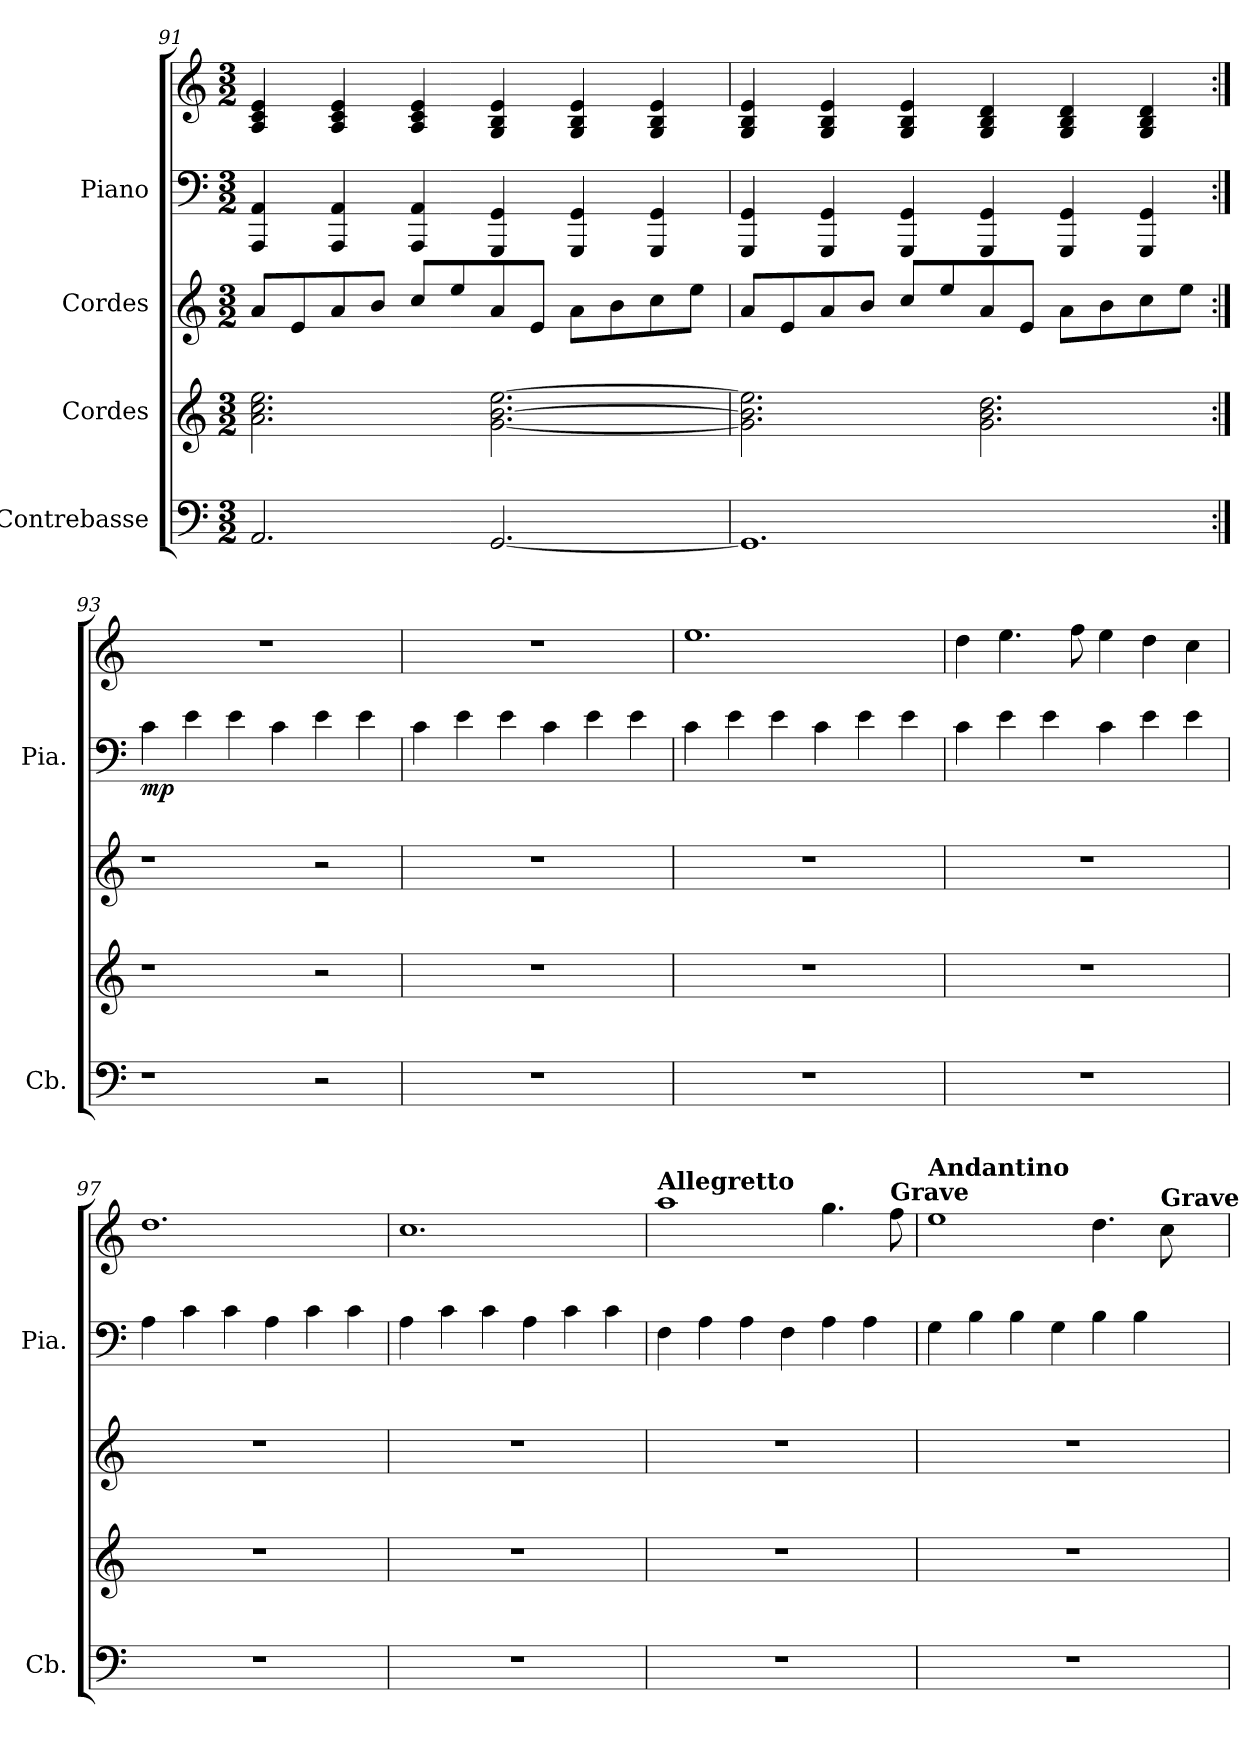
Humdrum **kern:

**kern	**kern	**kern	**kern	**kern	**dynam
*part4	*part3	*part2	*part1	*part1	*part1
*staff5	*staff4	*staff3	*staff2	*staff1	*staff1/2
*I"Contrebasse	*I"Cordes	*I"Cordes	*I"Piano	*	*
*I'Cb.	*	*	*I'Pia.	*	*
!!LO:LB:g=z
*clefF4	*clefG2	*clefG2	*clefF4	*clefG2	*
*ITrd7c12	*	*	*	*	*
*k[]	*k[]	*k[]	*k[]	*k[]	*
*M3/2	*M3/2	*M3/2	*M3/2	*M3/2	*
=91	=91	=91	=91	=91	=91
2.AAA/	2.a\ 2.cc\ 2.ee\	8a/L	4AAA/ 4AA/	4A/ 4c/ 4e/	.
.	.	8e/	.	.	.
.	.	8a/	4AAA/ 4AA/	4A/ 4c/ 4e/	.
.	.	8b/J	.	.	.
.	.	8cc/L	4AAA/ 4AA/	4A/ 4c/ 4e/	.
.	.	8ee/	.	.	.
[2.GGG/	[2.g\ [2.b\ [2.ee\	8a/	4GGG/ 4GG/	4G/ 4B/ 4e/	.
.	.	8e/J	.	.	.
.	.	8a\L	4GGG/ 4GG/	4G/ 4B/ 4e/	.
.	.	8b\	.	.	.
.	.	8cc\	4GGG/ 4GG/	4G/ 4B/ 4e/	.
.	.	8ee\J	.	.	.
=92	=92	=92	=92	=92	=92
1.GGG]	2.g\] 2.b\] 2.ee\]	8a/L	4GGG/ 4GG/	4G/ 4B/ 4e/	.
.	.	8e/	.	.	.
.	.	8a/	4GGG/ 4GG/	4G/ 4B/ 4e/	.
.	.	8b/J	.	.	.
.	.	8cc/L	4GGG/ 4GG/	4G/ 4B/ 4e/	.
.	.	8ee/	.	.	.
.	2.g\ 2.b\ 2.dd\	8a/	4GGG/ 4GG/	4G/ 4B/ 4d/	.
.	.	8e/J	.	.	.
.	.	8a\L	4GGG/ 4GG/	4G/ 4B/ 4d/	.
.	.	8b\	.	.	.
.	.	8cc\	4GGG/ 4GG/	4G/ 4B/ 4d/	.
.	.	8ee\J	.	.	.
=93:|!	=93:|!	=93:|!	=93:|!	=93:|!	=93:|!
!	!	!	!	!	!LO:DY:b=2
1r	1r	1r	4c\	1.r	mp
.	.	.	4e\	.	.
.	.	.	4e\	.	.
.	.	.	4c\	.	.
2r	2r	2r	4e\	.	.
.	.	.	4e\	.	.
=94	=94	=94	=94	=94	=94
1.r	1.r	1.r	4c\	1.r	.
.	.	.	4e\	.	.
.	.	.	4e\	.	.
.	.	.	4c\	.	.
.	.	.	4e\	.	.
.	.	.	4e\	.	.
!!LO:PB:g=z
=95	=95	=95	=95	=95	=95
!	!	!	!	!	!LO:DY:b=2
!	!	!	!	!	!LO:DY:n=1:b
1.r	1.r	1.r	4c\	1.ee	mp p
.	.	.	4e\	.	.
.	.	.	4e\	.	.
.	.	.	4c\	.	.
.	.	.	4e\	.	.
.	.	.	4e\	.	.
=96	=96	=96	=96	=96	=96
1.r	1.r	1.r	4c\	4dd\	.
.	.	.	4e\	4.ee\	.
.	.	.	4e\	.	.
.	.	.	.	8ff\	.
.	.	.	4c\	4ee\	.
.	.	.	4e\	4dd\	.
.	.	.	4e\	4cc\	.
=97	=97	=97	=97	=97	=97
1.r	1.r	1.r	4A\	1.dd	.
.	.	.	4c\	.	.
.	.	.	4c\	.	.
.	.	.	4A\	.	.
.	.	.	4c\	.	.
.	.	.	4c\	.	.
=98	=98	=98	=98	=98	=98
1.r	1.r	1.r	4A\	1.cc	.
.	.	.	4c\	.	.
.	.	.	4c\	.	.
.	.	.	4A\	.	.
.	.	.	4c\	.	.
.	.	.	4c\	.	.
=99	=99	=99	=99	=99	=99
!	!	!	!	!LO:TX:a:B:t=Allegretto	!
1.r	1.r	1.r	4F\	1aa	.
.	.	.	4A\	.	.
.	.	.	4A\	.	.
.	.	.	4F\	.	.
.	.	.	4A\	4.gg\	.
.	.	.	4A\	.	.
!	!	!	!	!LO:TX:a:B:t=Grave	!
.	.	.	.	8ff\	.
!!LO:LB:g=z
=100	=100	=100	=100	=100	=100
!	!	!	!	!LO:TX:a:B:t=Andantino	!
1.r	1.r	1.r	4G\	1ee	.
.	.	.	4B\	.	.
.	.	.	4B\	.	.
.	.	.	4G\	.	.
.	.	.	4B\	4.dd\	.
.	.	.	4B\	.	.
!	!	!	!	!LO:TX:a:B:t=Grave	!
.	.	.	.	8cc\	.
=	=	=	=	=	=
*-	*-	*-	*-	*-	*-
